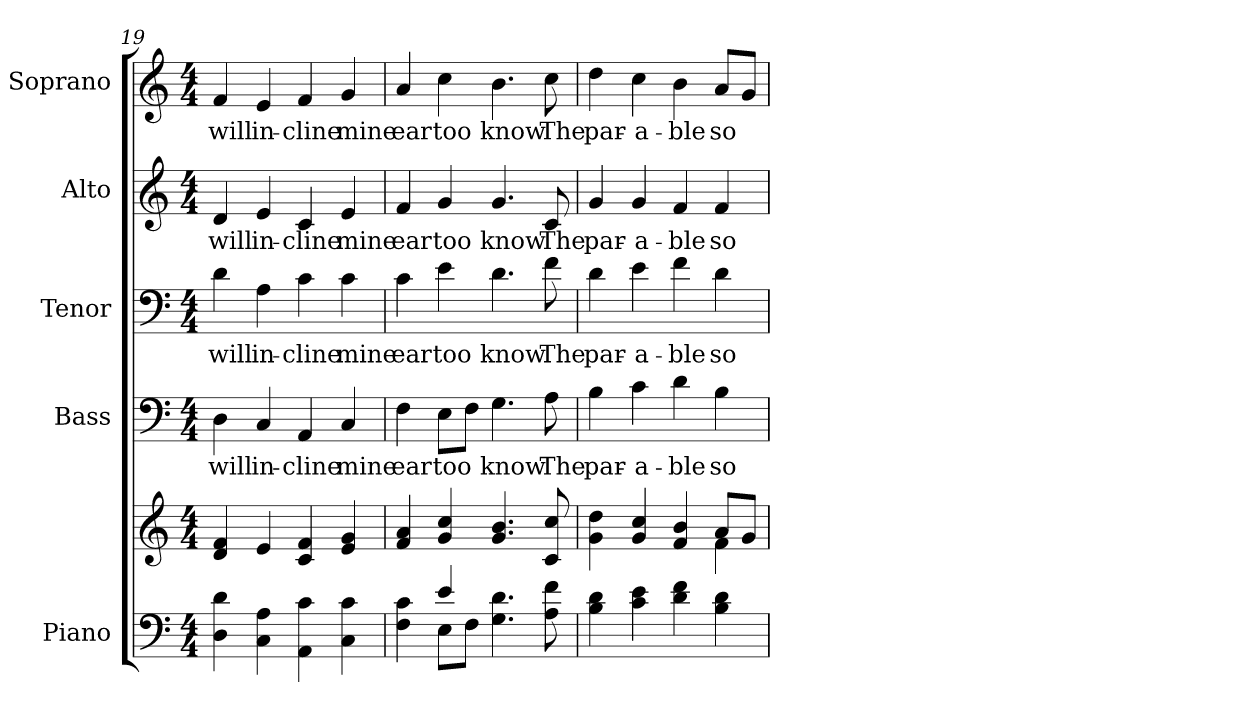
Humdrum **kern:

**kern	**kern	**kern	**text	**kern	**text	**kern	**text	**kern	**text
*part5	*part5	*part4	*part4	*part3	*part3	*part2	*part2	*part1	*part1
*staff6	*staff5	*staff4	*staff4	*staff3	*staff3	*staff2	*staff2	*staff1	*staff1
*I"Piano	*	*I"Bass	*	*I"Tenor	*	*I"Alto	*	*I"Soprano	*
*I'Pno.	*	*I'B.	*	*I'T.	*	*I'A.	*	*I'S.	*
*clefF4	*clefG2	*clefF4	*	*clefF4	*	*clefG2	*	*clefG2	*
*k[]	*k[]	*k[]	*	*k[]	*	*k[]	*	*k[]	*
*C:	*C:	*C:	*	*C:	*	*C:	*	*C:	*
*M4/4	*M4/4	*M4/4	*	*M4/4	*	*M4/4	*	*M4/4	*
=19	=19	=19	=19	=19	=19	=19	=19	=19	=19
!	!	!	!LO:LY:b:color=#000000	!	!	!	!	!	!
!	!	!	!	!	!LO:LY:b:color=#000000	!	!	!	!
!	!	!	!	!	!	!	!LO:LY:b:color=#000000	!	!
!	!	!	!	!	!	!	!	!	!LO:LY:b:color=#000000
4Di\ 4di	4di/ 4fi	4Di\	will	4di\	will	4di/	will	4fi/	will
!	!	!	!LO:LY:b:color=#000000	!	!	!	!	!	!
!	!	!	!	!	!LO:LY:b:color=#000000	!	!	!	!
!	!	!	!	!	!	!	!LO:LY:b:color=#000000	!	!
!	!	!	!	!	!	!	!	!	!LO:LY:b:color=#000000
4Ci\ 4Ai	4ei/	4Ci/	in-	4Ai\	in-	4ei/	in-	4ei/	in-
!	!	!	!LO:LY:b:color=#000000	!	!	!	!	!	!
!	!	!	!	!	!LO:LY:b:color=#000000	!	!	!	!
!	!	!	!	!	!	!	!LO:LY:b:color=#000000	!	!
!	!	!	!	!	!	!	!	!	!LO:LY:b:color=#000000
4AAi\ 4ci	4ci/ 4fi	4AAi/	-cline	4ci\	-cline	4ci/	-cline	4fi/	-cline
!	!	!	!LO:LY:b:color=#000000	!	!	!	!	!	!
!	!	!	!	!	!LO:LY:b:color=#000000	!	!	!	!
!	!	!	!	!	!	!	!LO:LY:b:color=#000000	!	!
!	!	!	!	!	!	!	!	!	!LO:LY:b:color=#000000
4Ci\ 4ci	4ei/ 4gi	4Ci/	mine	4ci\	mine	4ei/	mine	4gi/	mine
=20	=20	=20	=20	=20	=20	=20	=20	=20	=20
*^	*	*	*	*	*	*	*	*	*
!	!	!	!	!LO:LY:b:color=#000000	!	!	!	!	!	!
!	!	!	!	!	!	!LO:LY:b:color=#000000	!	!	!	!
!	!	!	!	!	!	!	!	!LO:LY:b:color=#000000	!	!
!	!	!	!	!	!	!	!	!	!	!LO:LY:b:color=#000000
4Fi\ 4ci	4ryy	4fi/ 4ai	4Fi\	ear	4ci\	ear	4fi/	ear	4ai/	ear
!	!	!	!	!LO:LY:b:color=#000000	!	!	!	!	!	!
!	!	!	!	!	!	!LO:LY:b:color=#000000	!	!	!	!
!	!	!	!	!	!	!	!	!LO:LY:b:color=#000000	!	!
!	!	!	!	!	!	!	!	!	!	!LO:LY:b:color=#000000
4ei/	8Ei\L	4gi/ 4cci	8Ei\L	too	4ei\	too	4gi/	too	4cci\	too
.	8Fi\J	.	8Fi\J	.	.	.	.	.	.	.
!	!	!	!	!LO:LY:b:color=#000000	!	!	!	!	!	!
!	!	!	!	!	!	!LO:LY:b:color=#000000	!	!	!	!
!	!	!	!	!	!	!	!	!LO:LY:b:color=#000000	!	!
!	!	!	!	!	!	!	!	!	!	!LO:LY:b:color=#000000
4.Gi\ 4.di	2ryy	4.gi/ 4.bi	4.Gi\	know	4.di\	know	4.gi/	know	4.bi\	know
!	!	!	!	!LO:LY:b:color=#000000	!	!	!	!	!	!
!	!	!	!	!	!	!LO:LY:b:color=#000000	!	!	!	!
!	!	!	!	!	!	!	!	!LO:LY:b:color=#000000	!	!
!	!	!	!	!	!	!	!	!	!	!LO:LY:b:color=#000000
8Ai\ 8fi	.	8ci/ 8cci	8Ai\	The	8fi\	The	8ci/	The	8cci\	The
*v	*v	*	*	*	*	*	*	*	*	*
=21	=21	=21	=21	=21	=21	=21	=21	=21	=21
*	*^	*	*	*	*	*	*	*	*
!	!	!	!	!LO:LY:b:color=#000000	!	!	!	!	!	!
!	!	!	!	!	!	!LO:LY:b:color=#000000	!	!	!	!
!	!	!	!	!	!	!	!	!LO:LY:b:color=#000000	!	!
!	!	!	!	!	!	!	!	!	!	!LO:LY:b:color=#000000
4Bi\ 4di	4gi\ 4ddi	2ryy	4Bi\	par-	4di\	par-	4gi/	par-	4ddi\	par-
!	!	!	!	!LO:LY:b:color=#000000	!	!	!	!	!	!
!	!	!	!	!	!	!LO:LY:b:color=#000000	!	!	!	!
!	!	!	!	!	!	!	!	!LO:LY:b:color=#000000	!	!
!	!	!	!	!	!	!	!	!	!	!LO:LY:b:color=#000000
4ci\ 4ei	4gi/ 4cci	.	4ci\	-a-	4ei\	-a-	4gi/	-a-	4cci\	-a-
!	!	!	!	!LO:LY:b:color=#000000	!	!	!	!	!	!
!	!	!	!	!	!	!LO:LY:b:color=#000000	!	!	!	!
!	!	!	!	!	!	!	!	!LO:LY:b:color=#000000	!	!
!	!	!	!	!	!	!	!	!	!	!LO:LY:b:color=#000000
4di\ 4fi	4fi/ 4bi	4ryy	4di\	-ble	4fi\	-ble	4fi/	-ble	4bi\	-ble
!	!	!	!	!LO:LY:b:color=#000000	!	!	!	!	!	!
!	!	!	!	!	!	!LO:LY:b:color=#000000	!	!	!	!
!	!	!	!	!	!	!	!	!LO:LY:b:color=#000000	!	!
!	!	!	!	!	!	!	!	!	!	!LO:LY:b:color=#000000
4Bi\ 4di	8ai/L	4fi\	4Bi\	so	4di\	so	4fi/	so	8ai/L	so
.	8gi/J	.	.	.	.	.	.	.	8gi/J	.
*	*v	*v	*	*	*	*	*	*	*	*
=	=	=	=	=	=	=	=	=	=
*-	*-	*-	*-	*-	*-	*-	*-	*-	*-
